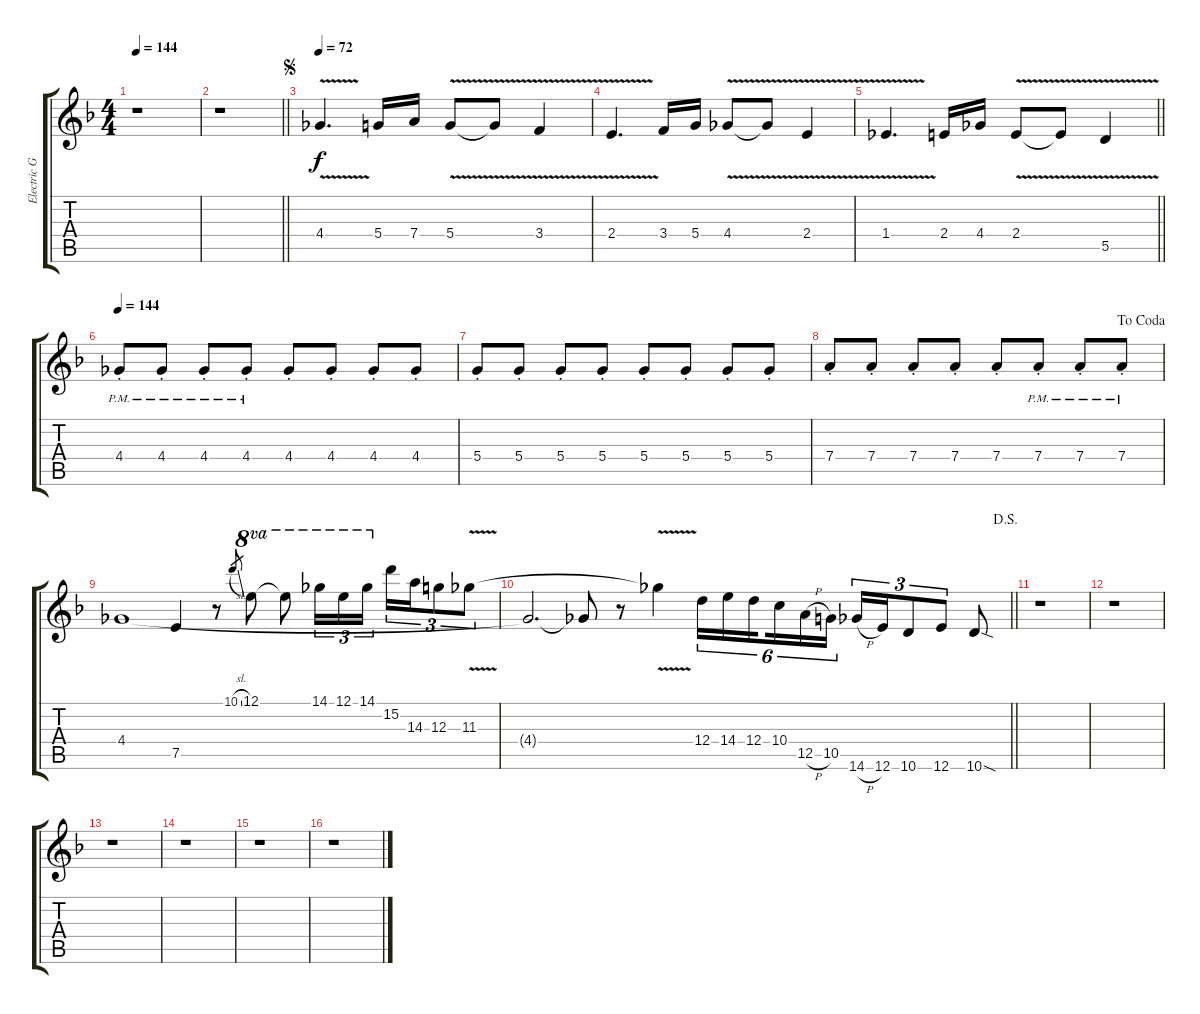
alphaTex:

\track ("Electric Guitar" "Electric G") {instrument distortionguitar}
\staff {score tabs}
\tuning (E4 B3 G3 D3 A2 E2) {hide}
\ts (4 4)
\tempo 144
\clef g2
\ks f
r.1{dy f} |
\barLineRight lightlight
r.1 |
\jump segno
\tempo 72
4.4{v}.4{d} 5.4.16 7.4.16 5.4{v}.8 5.4{t}.8 3.4{v}.4 |
2.4{v}.4{d} 3.4.16 5.4.16 4.4{v}.8 4.4{t}.8 2.4{v}.4 |
\barLineRight lightlight
1.4{v}.4{d} 2.4.16 4.4.16 2.4{v}.8 2.4{t}.8 5.5{v}.4 |
\tempo 144
4.4{pm st}.8 4.4{pm st}.8 4.4{pm st}.8 4.4{pm st}.8 4.4{st}.8 4.4{st}.8 4.4{st}.8 4.4{st}.8 |
5.4{st}.8 5.4{st}.8 5.4{st}.8 5.4{st}.8 5.4{st}.8 5.4{st}.8 5.4{st}.8 5.4{st}.8 |
\jump dacoda
7.4{st}.8 7.4{st}.8 7.4{st}.8 7.4{st}.8 7.4{st}.8 7.4{pm st}.8 7.4{pm st}.8 7.4{pm st}.8 |
4.4.1 7.5.4 r.8 10.1{sl}.8{gr} 12.1.8{ot 8va} 12.1{t}.8{ot 8va} 14.1.16{tu (3 2) ot 8va} 12.1.16{tu (3 2) ot 8va} 14.1.16{tu (3 2) ot 8va} 15.2.16{tu (3 2)} 14.3.16{tu (3 2)} 12.3.8{tu (3 2)} 11.3{v}.8{tu (3 2)} |
\jump dalsegno
\barLineRight lightlight
4.4{t}.2{d} 4.4{t}.8 r.8 11.3{t}.4 12.4.16{tu (6 4)} 14.4.16{tu (6 4)} 12.4.16{tu (6 4) beam splitsecondary} 10.4.16{tu (6 4)} 12.5{h}.16{tu (6 4)} 10.5.16{tu (6 4)} 14.6{h}.16{tu (3 2)} 12.6.16{tu (3 2)} 10.6.8{tu (3 2)} 12.6.8{tu (3 2)} 10.6{sod}.8 |
r.1 |
r.1 |
r.1 |
r.1 |
r.1 |
r.1
